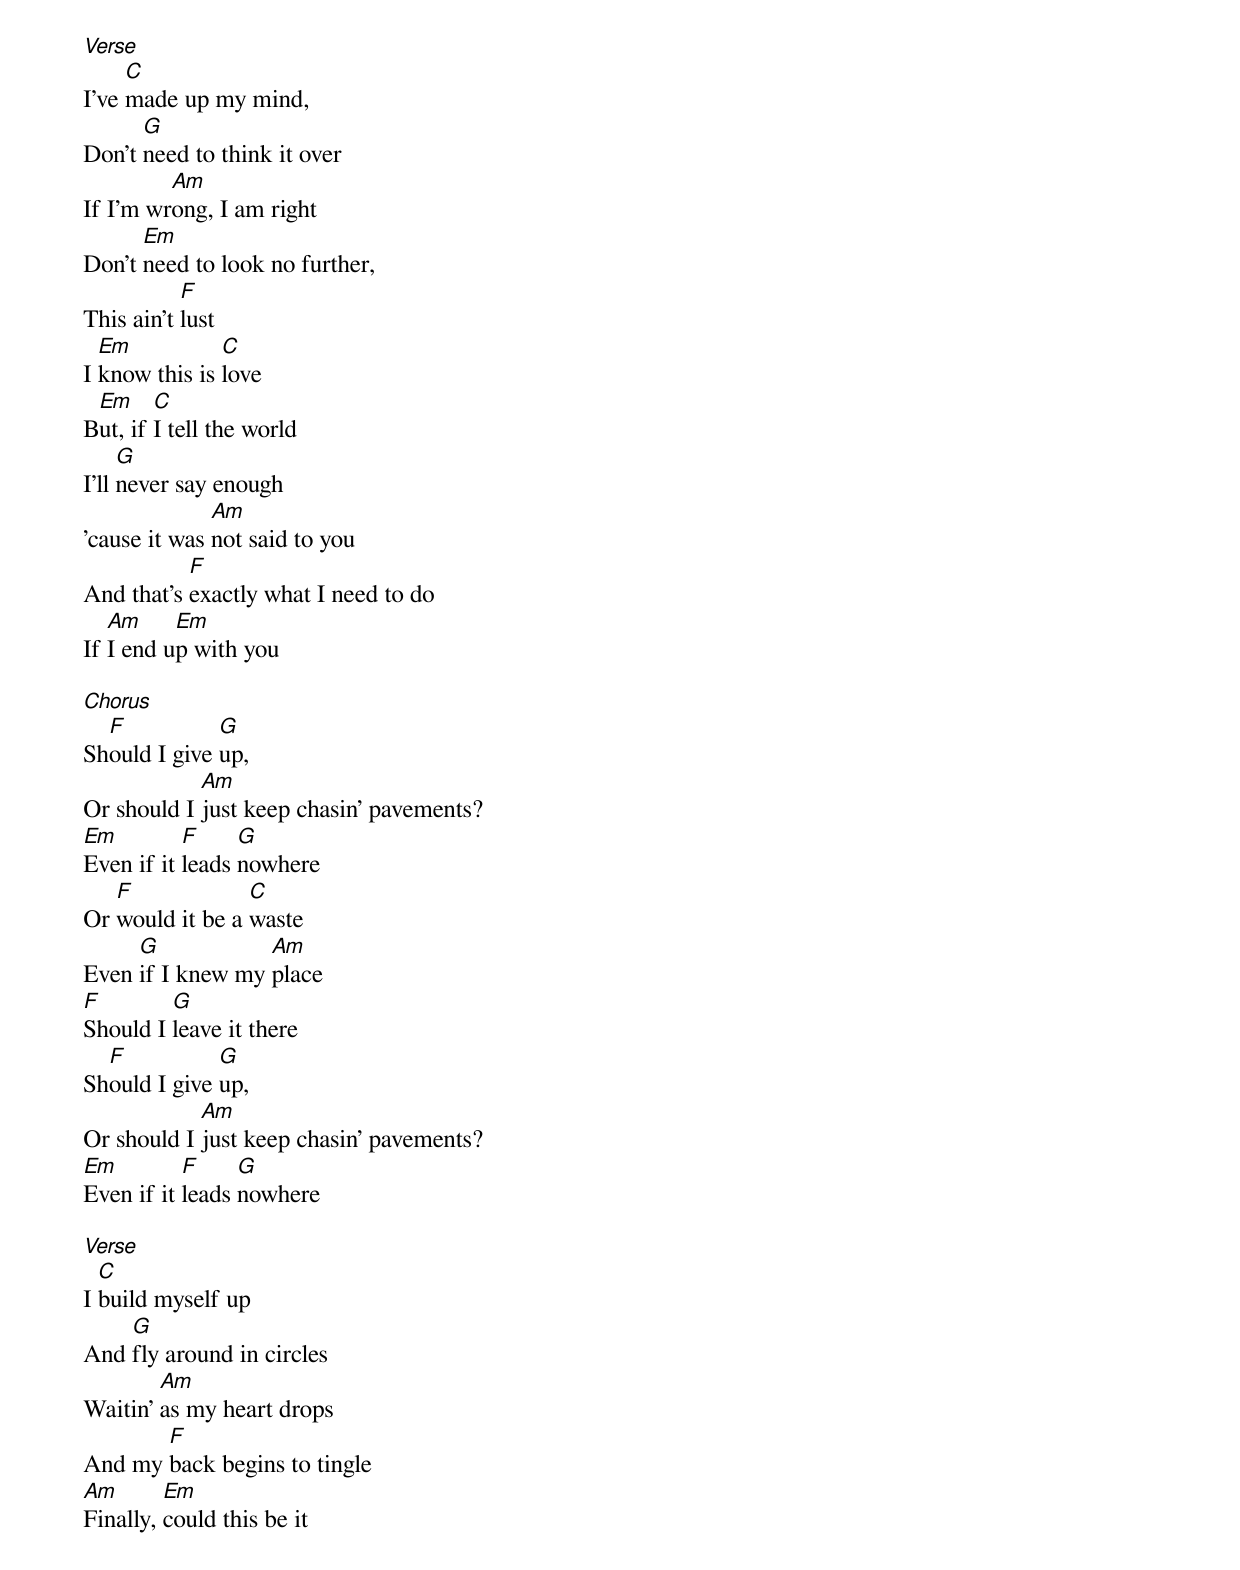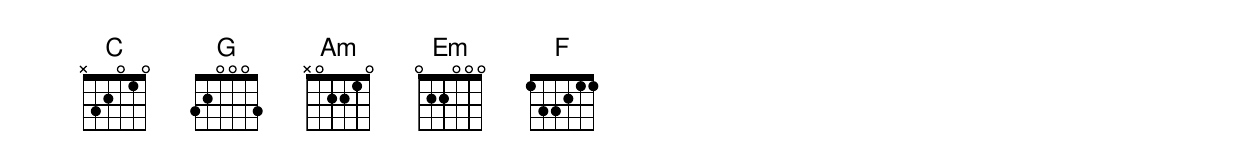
[Verse]
I've [C]made up my mind,
Don't [G]need to think it over
If I'm wr[Am]ong, I am right
Don't [Em]need to look no further,
This ain't [F]lust
I [Em]know this is [C]love
B[Em]ut, if [C]I tell the world
I'll [G]never say enough
'cause it was [Am]not said to you
And that's [F]exactly what I need to do
If [Am]I end u[Em]p with you

[Chorus]
Sh[F]ould I give [G]up,
Or should I [Am]just keep chasin' pavements?
[Em]Even if it [F]leads [G]nowhere
Or [F]would it be a [C]waste
Even [G]if I knew my [Am]place
[F]Should I [G]leave it there
Sh[F]ould I give [G]up,
Or should I [Am]just keep chasin' pavements?
[Em]Even if it [F]leads [G]nowhere

[Verse]
I [C]build myself up
And [G]fly around in circles
Waitin' [Am]as my heart drops
And my [F]back begins to tingle
[Am]Finally, [Em]could this be it

{% include music-notes.html %}
